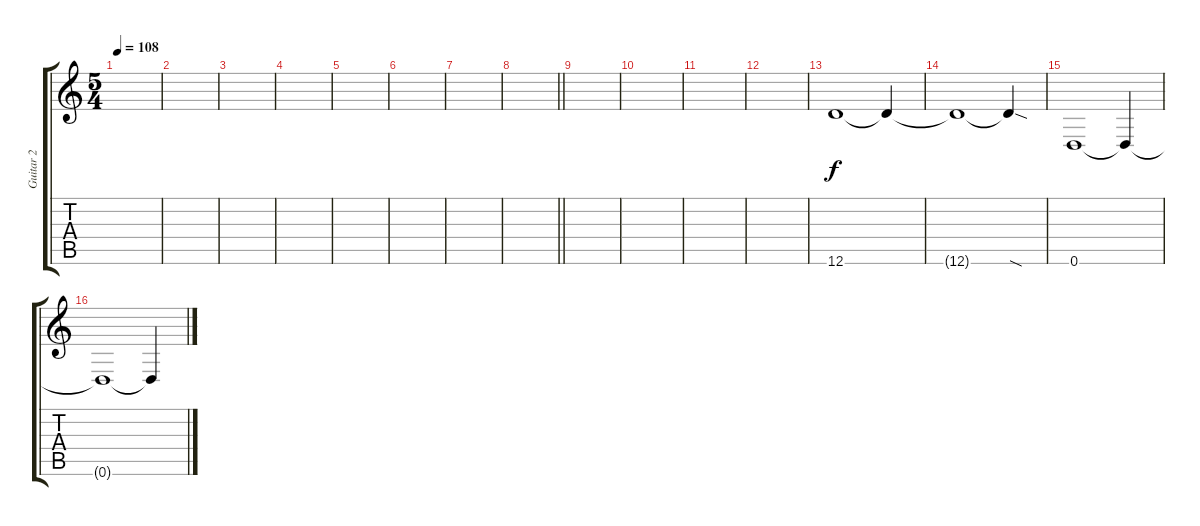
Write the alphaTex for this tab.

\track ("Guitar 2" "Guitar 2") {instrument distortionguitar}
\staff {score tabs}
\tuning (E4 B3 G3 D3 A2 D2) {hide}
\ts (5 4)
\tempo 108
\clef g2
\ks c
|
|
|
|
|
|
|
\barLineRight lightlight
|
\section ("" "")
|
|
|
|
12.6.1 12.6{t}.4 |
12.6{t}.1 12.6{sod t}.4 |
0.6.1 0.6{t}.4 |
0.6{t}.1 0.6{t}.4
